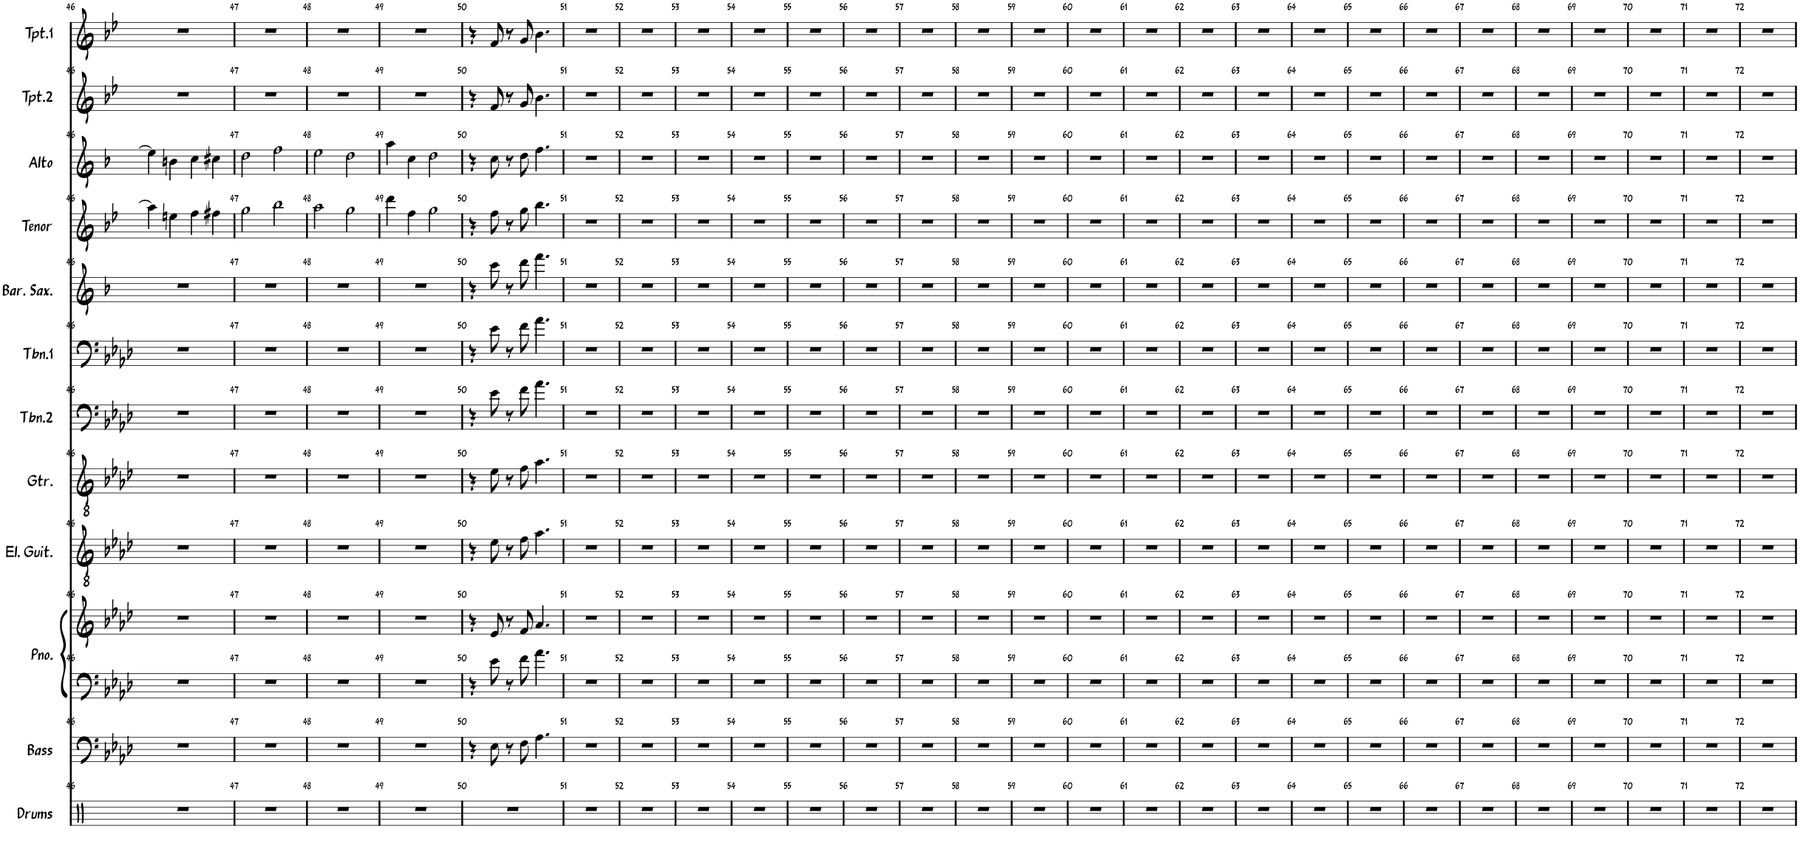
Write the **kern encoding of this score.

**kern	**kern	**kern	**kern	**kern	**kern	**kern	**kern	**kern	**kern	**kern	**kern	**kern
*part12	*part11	*part10	*part10	*part9	*part8	*part7	*part6	*part5	*part4	*part3	*part2	*part1
*staff13	*staff12	*staff11	*staff10	*staff9	*staff8	*staff7	*staff6	*staff5	*staff4	*staff3	*staff2	*staff1
*I"Drums	*I"Bass	*I"Piano	*	*I"Electric Guitar	*I"Guitar	*I"Trombone 2	*I"Trombone 1	*I"Baritone Saxophone	*I"Tenor Sax	*I"Alto Sax	*I"Trumpet 2	*I"Trumpet 1
*I'Drums	*I'Bass	*I'Pno.	*	*I'El. Guit.	*I'Gtr.	*I'Tbn.2	*I'Tbn.1	*I'Bar. Sax.	*I'Tenor	*I'Alto	*I'Tpt.2	*I'Tpt.1
!!LO:PB:g=z
*clefX	*clefF4	*clefF4	*clefG2	*clefGv2	*clefGv2	*clefF4	*clefF4	*clefG2	*clefG2	*clefG2	*clefG2	*clefG2
*	*Trd7c12	*	*	*	*	*	*	*Trd12c21	*Trd8c14	*Trd5c9	*Trd1c2	*Trd1c2
*k[]	*k[b-e-a-d-]	*k[b-e-a-d-]	*k[b-e-a-d-]	*k[b-e-a-d-]	*k[b-e-a-d-]	*k[b-e-a-d-]	*k[b-e-a-d-]	*k[b-]	*k[b-e-]	*k[b-]	*k[b-e-]	*k[b-e-]
*M4/4	*M4/4	*M4/4	*M4/4	*M4/4	*M4/4	*M4/4	*M4/4	*M4/4	*M4/4	*M4/4	*M4/4	*M4/4
=46	=46	=46	=46	=46	=46	=46	=46	=46	=46	=46	=46	=46
1r	1r	1r	1r	1r	1r	1r	1r	1r	4aa\]	4ee\]	1r	1r
.	.	.	.	.	.	.	.	.	4een\	4bn\	.	.
.	.	.	.	.	.	.	.	.	4ff\	4cc\	.	.
.	.	.	.	.	.	.	.	.	4ff#X\	4cc#X\	.	.
=47	=47	=47	=47	=47	=47	=47	=47	=47	=47	=47	=47	=47
1r	1r	1r	1r	1r	1r	1r	1r	1r	2gg\	2dd\	1r	1r
.	.	.	.	.	.	.	.	.	2bb-\	2ff\	.	.
=48	=48	=48	=48	=48	=48	=48	=48	=48	=48	=48	=48	=48
1r	1r	1r	1r	1r	1r	1r	1r	1r	2aa\	2ee\	1r	1r
.	.	.	.	.	.	.	.	.	2gg\	2dd\	.	.
=49	=49	=49	=49	=49	=49	=49	=49	=49	=49	=49	=49	=49
1r	1r	1r	1r	1r	1r	1r	1r	1r	4ddd\	4aa\	1r	1r
.	.	.	.	.	.	.	.	.	4ff\	4cc\	.	.
.	.	.	.	.	.	.	.	.	2gg\	2dd\	.	.
=50	=50	=50	=50	=50	=50	=50	=50	=50	=50	=50	=50	=50
1r	4r	4r	4r	4r	4r	4r	4r	4r	4r	4r	4r	4r
.	8E-\	8e-\	8e-/	8e-\	8e-\	8e-\	8e-\	8ccc\	8ff\	8cc\	8f/	8f/
.	8r	8r	8r	8r	8r	8r	8r	8r	8r	8r	8r	8r
.	8F\	8f\	8f/	8f\	8f\	8f\	8f\	8ddd\	8gg\	8dd\	8g/	8g/
.	4.A-\	4.a-\	4.a-/	4.a-\	4.a-\	4.a-\	4.a-\	4.fff\	4.bb-\	4.ff\	4.b-\	4.b-\
=51	=51	=51	=51	=51	=51	=51	=51	=51	=51	=51	=51	=51
1r	1r	1r	1r	1r	1r	1r	1r	1r	1r	1r	1r	1r
=52	=52	=52	=52	=52	=52	=52	=52	=52	=52	=52	=52	=52
1r	1r	1r	1r	1r	1r	1r	1r	1r	1r	1r	1r	1r
=53	=53	=53	=53	=53	=53	=53	=53	=53	=53	=53	=53	=53
1r	1r	1r	1r	1r	1r	1r	1r	1r	1r	1r	1r	1r
=54	=54	=54	=54	=54	=54	=54	=54	=54	=54	=54	=54	=54
1r	1r	1r	1r	1r	1r	1r	1r	1r	1r	1r	1r	1r
=55	=55	=55	=55	=55	=55	=55	=55	=55	=55	=55	=55	=55
1r	1r	1r	1r	1r	1r	1r	1r	1r	1r	1r	1r	1r
=56	=56	=56	=56	=56	=56	=56	=56	=56	=56	=56	=56	=56
1r	1r	1r	1r	1r	1r	1r	1r	1r	1r	1r	1r	1r
=57	=57	=57	=57	=57	=57	=57	=57	=57	=57	=57	=57	=57
1r	1r	1r	1r	1r	1r	1r	1r	1r	1r	1r	1r	1r
=58	=58	=58	=58	=58	=58	=58	=58	=58	=58	=58	=58	=58
1r	1r	1r	1r	1r	1r	1r	1r	1r	1r	1r	1r	1r
=59	=59	=59	=59	=59	=59	=59	=59	=59	=59	=59	=59	=59
1r	1r	1r	1r	1r	1r	1r	1r	1r	1r	1r	1r	1r
=60	=60	=60	=60	=60	=60	=60	=60	=60	=60	=60	=60	=60
1r	1r	1r	1r	1r	1r	1r	1r	1r	1r	1r	1r	1r
=61	=61	=61	=61	=61	=61	=61	=61	=61	=61	=61	=61	=61
1r	1r	1r	1r	1r	1r	1r	1r	1r	1r	1r	1r	1r
=62	=62	=62	=62	=62	=62	=62	=62	=62	=62	=62	=62	=62
1r	1r	1r	1r	1r	1r	1r	1r	1r	1r	1r	1r	1r
=63	=63	=63	=63	=63	=63	=63	=63	=63	=63	=63	=63	=63
1r	1r	1r	1r	1r	1r	1r	1r	1r	1r	1r	1r	1r
=64	=64	=64	=64	=64	=64	=64	=64	=64	=64	=64	=64	=64
1r	1r	1r	1r	1r	1r	1r	1r	1r	1r	1r	1r	1r
=65	=65	=65	=65	=65	=65	=65	=65	=65	=65	=65	=65	=65
1r	1r	1r	1r	1r	1r	1r	1r	1r	1r	1r	1r	1r
=66	=66	=66	=66	=66	=66	=66	=66	=66	=66	=66	=66	=66
1r	1r	1r	1r	1r	1r	1r	1r	1r	1r	1r	1r	1r
=67	=67	=67	=67	=67	=67	=67	=67	=67	=67	=67	=67	=67
1r	1r	1r	1r	1r	1r	1r	1r	1r	1r	1r	1r	1r
=68	=68	=68	=68	=68	=68	=68	=68	=68	=68	=68	=68	=68
1r	1r	1r	1r	1r	1r	1r	1r	1r	1r	1r	1r	1r
=69	=69	=69	=69	=69	=69	=69	=69	=69	=69	=69	=69	=69
1r	1r	1r	1r	1r	1r	1r	1r	1r	1r	1r	1r	1r
=70	=70	=70	=70	=70	=70	=70	=70	=70	=70	=70	=70	=70
1r	1r	1r	1r	1r	1r	1r	1r	1r	1r	1r	1r	1r
=71	=71	=71	=71	=71	=71	=71	=71	=71	=71	=71	=71	=71
1r	1r	1r	1r	1r	1r	1r	1r	1r	1r	1r	1r	1r
=72	=72	=72	=72	=72	=72	=72	=72	=72	=72	=72	=72	=72
1r	1r	1r	1r	1r	1r	1r	1r	1r	1r	1r	1r	1r
=	=	=	=	=	=	=	=	=	=	=	=	=
*-	*-	*-	*-	*-	*-	*-	*-	*-	*-	*-	*-	*-
